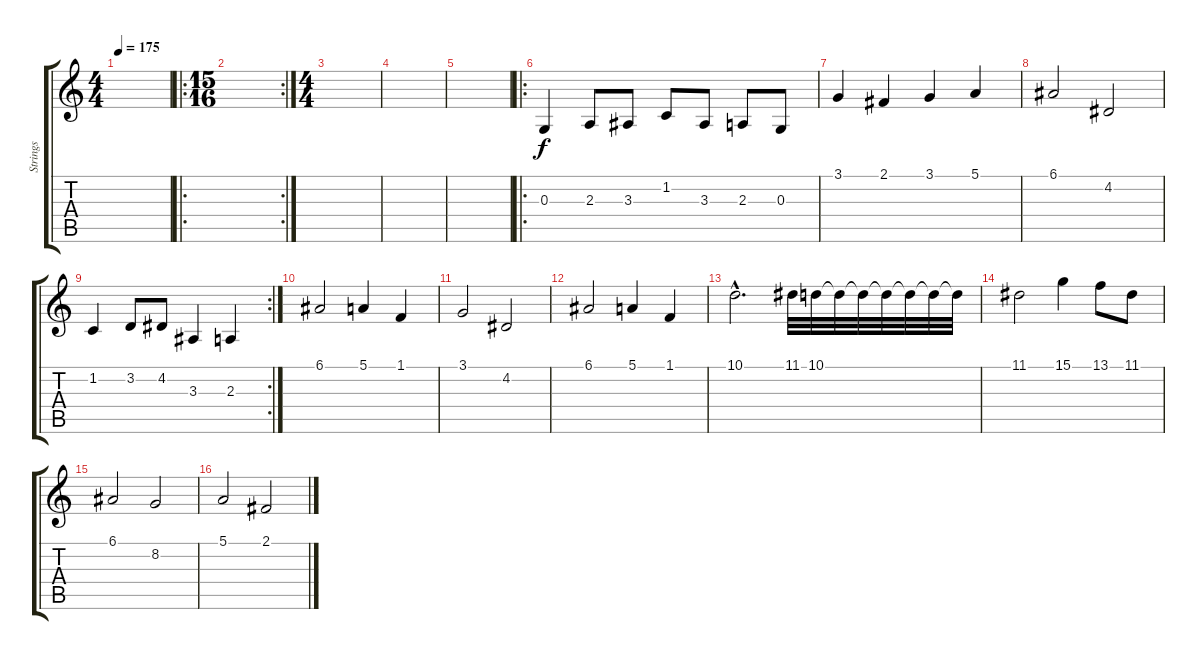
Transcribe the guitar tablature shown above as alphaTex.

\track ("Strings" "Strings") {instrument stringensemble1}
\staff {score tabs}
\tuning (E4 B3 G3 D3 A2 E2) {hide}
\ts (4 4)
\tempo 175
\clef g2
\ks c
|
\ro
\rc 2
\ts (15 16)
|
\ts (4 4)
|
|
|
\ro
0.3.4{instrument acousticgrandpiano} 2.3.8 3.3.8 1.2.8 3.3.8 2.3.8 0.3.8 |
3.1.4 2.1.4 3.1.4 5.1.4 |
6.1.2 4.2.2 |
\rc 2
1.2.4 3.2.8 4.2.8 3.3.4 2.3.4 |
6.1.2 5.1.4 1.1.4 |
3.1.2 4.2.2 |
6.1.2 5.1.4 1.1.4 |
10.1{hac}.2{d} 11.1.32 10.1.32 10.1{t}.32 10.1{t}.32 10.1{t}.32 10.1{t}.32 10.1{t}.32 10.1{t}.32 |
11.1.2 15.1.4 13.1.8 11.1.8 |
6.1.2 8.2.2 |
5.1.2 2.1.2
